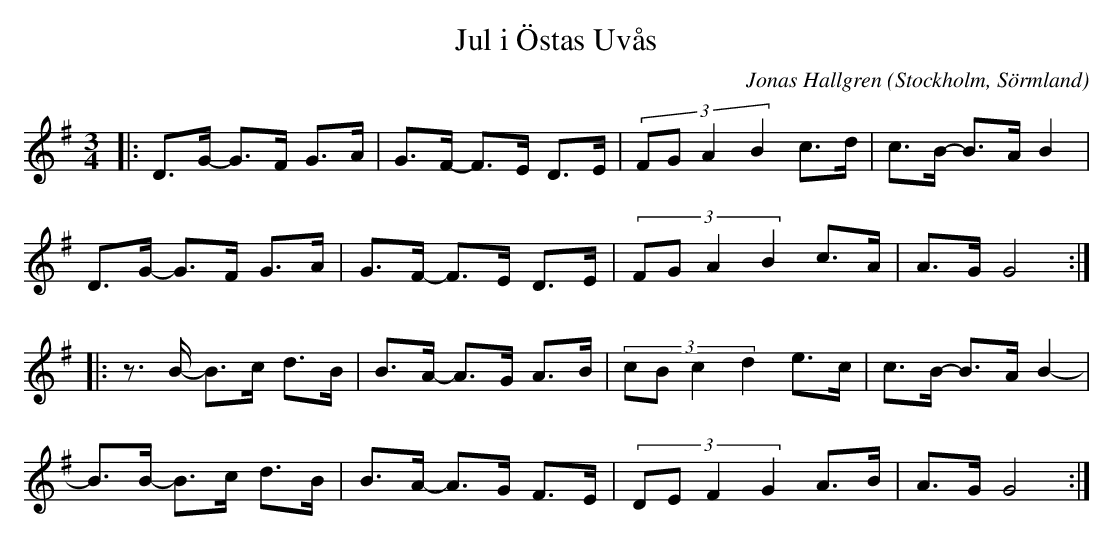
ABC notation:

X:1
T:Jul i Östas Uvås
C:Jonas Hallgren
O:Stockholm, Sörmland
M:3/4
L:1/16
K:G
|: D3G- G3F G3A | G3F- F3E D3E | (3:2:4 F2G2A4B4 c3d| c3B- B3A B4 |
   D3G- G3F G3A | G3F- F3E D3E | (3:2:4 F2G2A4B4 c3A| A3G G8 :|
|: z3B- B3c d3B | B3A- A3G A3B | (3:2:4 c2B2c4d4 e3c | c3B- B3A B4- |
   B3B- B3c d3B | B3A- A3G F3E | (3:2:4 D2E2F4G4 A3B | A3G G8 :|
